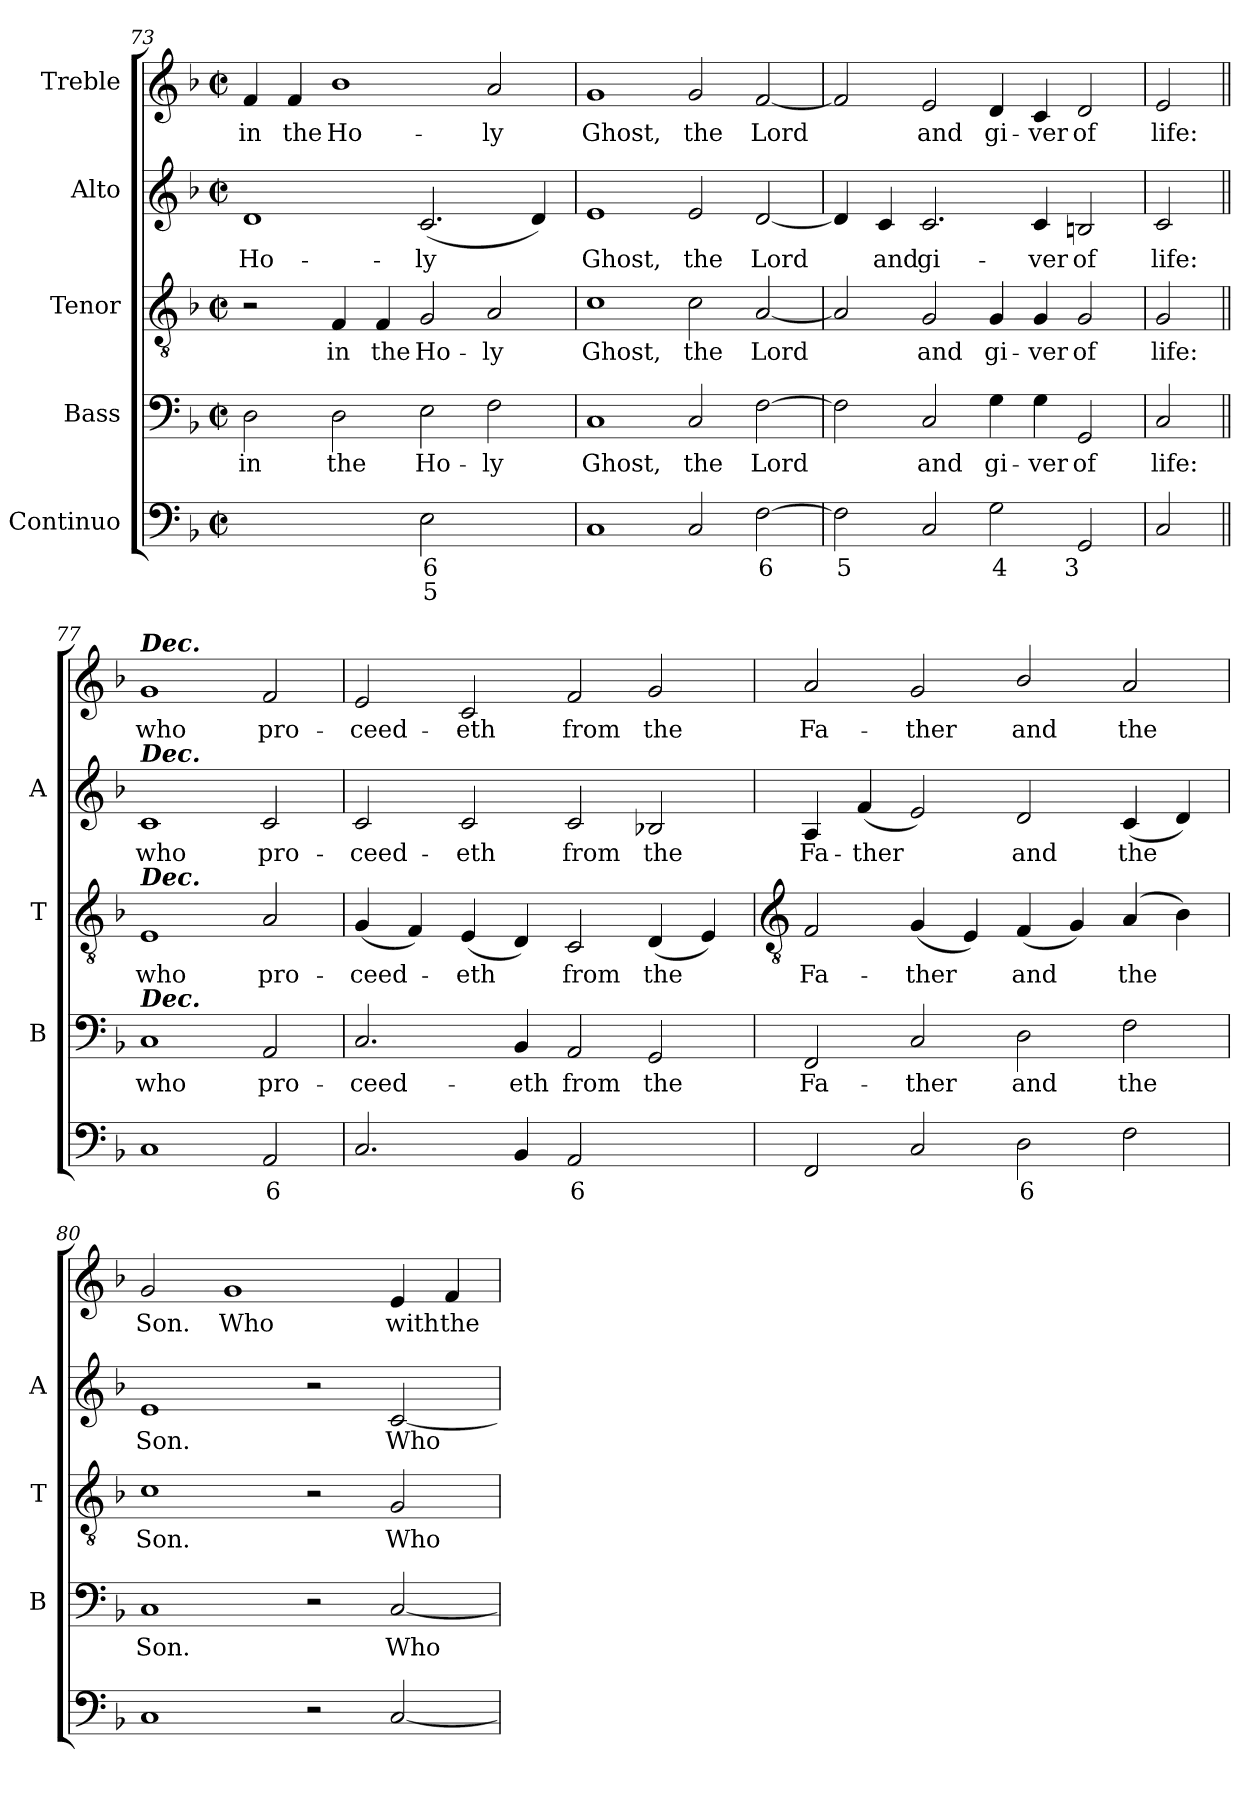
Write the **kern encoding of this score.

**kern	**text	**text	**kern	**text	**kern	**text	**kern	**text	**kern	**text
*part5	*part5	*part5	*part4	*part4	*part3	*part3	*part2	*part2	*part1	*part1
*staff5	*staff5	*staff5	*staff4	*staff4	*staff3	*staff3	*staff2	*staff2	*staff1	*staff1
*I"Continuo	*	*	*I"Bass	*	*I"Tenor	*	*I"Alto	*	*I"Treble	*
*	*	*	*I'B	*	*I'T	*	*I'A	*	*	*
!!LO:LB:g=z
*clefF4	*	*	*clefF4	*	*clefGv2	*	*clefG2	*	*clefG2	*
*k[b-]	*	*	*k[b-]	*	*k[b-]	*	*k[b-]	*	*k[b-]	*
*F:	*	*	*F:	*	*F:	*	*F:	*	*F:	*
*M4/2	*	*	*M4/2	*	*M4/2	*	*M4/2	*	*M4/2	*
*met(c|)	*	*	*met(c|)	*	*met(c|)	*	*met(c|)	*	*met(c|)	*
=73	=73	=73	=73	=73	=73	=73	=73	=73	=73	=73
!	!LO:LY:b	!	!	!LO:LY:b	!	!	!	!LO:LY:b	!	!LO:LY:b
[2Dyy	5	.	2D	in	2r	.	1d	Ho-	4f	in
!	!	!	!	!	!	!	!	!	!	!LO:LY:b
.	.	.	.	.	.	.	.	.	4f	the
!	!LO:LY:b	!	!	!LO:LY:b	!	!LO:LY:b	!	!	!	!LO:LY:b
2Dyy]	6	.	2D	the	4F	in	.	.	1b-	Ho-
!	!	!	!	!	!	!LO:LY:b	!	!	!	!
.	.	.	.	.	4F	the	.	.	.	.
!	!LO:LY:b	!LO:LY:b	!	!LO:LY:b	!	!LO:LY:b	!	!LO:LY:b	!	!
2E	6	5	2E	Ho-	2G	Ho-	(<2.c	-ly	.	.
!	!LO:LY:b	!	!	!LO:LY:b	!	!LO:LY:b	!	!	!	!LO:LY:b
[4Fyy	5	.	2F	-ly	2A	-ly	.	.	2a	-ly
!	!LO:LY:b	!	!	!	!	!	!	!	!	!
4Fyy]	6	.	.	.	.	.	4d)	.	.	.
=74	=74	=74	=74	=74	=74	=74	=74	=74	=74	=74
!	!	!	!	!LO:LY:b	!	!LO:LY:b	!	!LO:LY:b	!	!LO:LY:b
1C	.	.	1C	Ghost,	1c	Ghost,	1e	Ghost,	1g	Ghost,
!	!	!	!	!LO:LY:b	!	!LO:LY:b	!	!LO:LY:b	!	!LO:LY:b
2C	.	.	2C	the	2c	the	2e	the	2g	the
!	!LO:LY:b	!	!	!LO:LY:b	!	!LO:LY:b	!	!LO:LY:b	!	!LO:LY:b
[2F	6	.	[2F	Lord	[2A	Lord	[2d	Lord	[2f	Lord
=75	=75	=75	=75	=75	=75	=75	=75	=75	=75	=75
!	!LO:LY:b	!	!	!	!	!	!	!	!	!
2F]	5	.	2F]	.	2A]	.	4d]	.	2f]	.
!	!	!	!	!	!	!	!	!LO:LY:b	!	!
.	.	.	.	.	.	.	4c	and	.	.
!	!	!	!	!LO:LY:b	!	!LO:LY:b	!	!LO:LY:b	!	!LO:LY:b
2C	.	.	2C	and	2G	and	2.c	gi-	2e	and
!	!LO:LY:b	!	!	!LO:LY:b	!	!LO:LY:b	!	!	!	!LO:LY:b
2G	4	.	4G	gi-	4G	gi-	.	.	4d	gi-
!	!	!	!	!LO:LY:b	!	!LO:LY:b	!	!LO:LY:b	!	!LO:LY:b
.	.	.	4G	-ver	4G	-ver	4c	-ver	4c	-ver
!	!LO:LY:b	!	!	!LO:LY:b	!	!LO:LY:b	!	!LO:LY:b	!	!LO:LY:b
2GG	3	.	2GG	of	2G	of	2Bn	of	2d	of
=76	=76	=76	=76	=76	=76	=76	=76	=76	=76	=76
!	!	!	!	!LO:LY:b	!	!LO:LY:b	!	!LO:LY:b	!	!LO:LY:b
2C	.	.	2C	life:	2G	life:	2c	life:	2e	life:
=77||	=77||	=77||	=77||	=77||	=77||	=77||	=77||	=77||	=77||	=77||
!	!	!	!	!	!	!	!	!	!LO:TX:a:Bi:t=Dec.	!
!	!	!	!	!	!	!	!LO:TX:a:Bi:t=Dec.	!	!	!
!	!	!	!	!	!LO:TX:a:Bi:t=Dec.	!	!	!	!	!
!	!	!	!LO:TX:a:Bi:t=Dec.	!	!	!	!	!	!	!
!	!	!	!	!LO:LY:b	!	!LO:LY:b	!	!LO:LY:b	!	!LO:LY:b
1C	.	.	1C	who	1E	who	1c	who	1g	who
!	!LO:LY:b	!	!	!LO:LY:b	!	!LO:LY:b	!	!LO:LY:b	!	!LO:LY:b
2AA	6	.	2AA	pro-	2A	pro-	2c	pro-	2f	pro-
=78	=78	=78	=78	=78	=78	=78	=78	=78	=78	=78
!	!	!	!	!LO:LY:b	!	!LO:LY:b	!	!LO:LY:b	!	!LO:LY:b
2.C	.	.	2.C	-ceed-	(<4G	-ceed-	2c	-ceed-	2e	-ceed-
.	.	.	.	.	4F)	.	.	.	.	.
!	!	!	!	!	!	!LO:LY:b	!	!LO:LY:b	!	!LO:LY:b
.	.	.	.	.	(<4E	eth	2c	-eth	2c	-eth
!	!	!	!	!LO:LY:b	!	!	!	!	!	!
4BB-	.	.	4BB-	-eth	4D)	.	.	.	.	.
!	!LO:LY:b	!	!	!LO:LY:b	!	!LO:LY:b	!	!LO:LY:b	!	!LO:LY:b
2AA	6	.	2AA	from	2C	from	2c	from	2f	from
!	!LO:LY:b	!	!	!LO:LY:b	!	!LO:LY:b	!	!LO:LY:b	!	!LO:LY:b
[4GGyy	5	.	2GG	the	(<4D	the	2B-X	the	2g	the
!	!LO:LY:b	!	!	!	!	!	!	!	!	!
4GGyy]	6	.	.	.	4E)	.	.	.	.	.
!!LO:LB:g=z
=79	=79	=79	=79	=79	=79	=79	=79	=79	=79	=79
*	*	*	*	*	*clefGv2	*	*	*	*	*
!	!	!	!	!LO:LY:b	!	!LO:LY:b	!	!LO:LY:b	!	!LO:LY:b
2FF	.	.	2FF	Fa-	2F	Fa-	4A	Fa-	2a	Fa-
!	!	!	!	!	!	!	!	!LO:LY:b	!	!
.	.	.	.	.	.	.	(<4f	-ther	.	.
!	!	!	!	!LO:LY:b	!	!LO:LY:b	!	!	!	!LO:LY:b
2C	.	.	2C	-ther	(<4G	-ther	2e)	.	2g	-ther
.	.	.	.	.	4E)	.	.	.	.	.
!	!LO:LY:b	!	!	!LO:LY:b	!	!LO:LY:b	!	!LO:LY:b	!	!LO:LY:b
2D	6	.	2D	and	(<4F	and	2d	and	2b-/	and
.	.	.	.	.	4G)	.	.	.	.	.
!	!	!	!	!LO:LY:b	!	!LO:LY:b	!	!LO:LY:b	!	!LO:LY:b
2F	.	.	2F	the	(<4A	the	(<4c	the	2a	the
.	.	.	.	.	4B-)	.	4d)	.	.	.
=80	=80	=80	=80	=80	=80	=80	=80	=80	=80	=80
!	!	!	!	!LO:LY:b	!	!LO:LY:b	!	!LO:LY:b	!	!LO:LY:b
1C	.	.	1C	Son.	1c	Son.	1e	Son.	2g	Son.
!	!	!	!	!	!	!	!	!	!	!LO:LY:b
.	.	.	.	.	.	.	.	.	1g	Who
2r	.	.	2r	.	2r	.	2r	.	.	.
!	!	!	!	!LO:LY:b	!	!LO:LY:b	!	!LO:LY:b	!	!LO:LY:b
[2C	.	.	[2C	Who	2G	Who	[2c	Who	4e	with
!	!	!	!	!	!	!	!	!	!	!LO:LY:b
.	.	.	.	.	.	.	.	.	4f	the
=	=	=	=	=	=	=	=	=	=	=
*-	*-	*-	*-	*-	*-	*-	*-	*-	*-	*-
